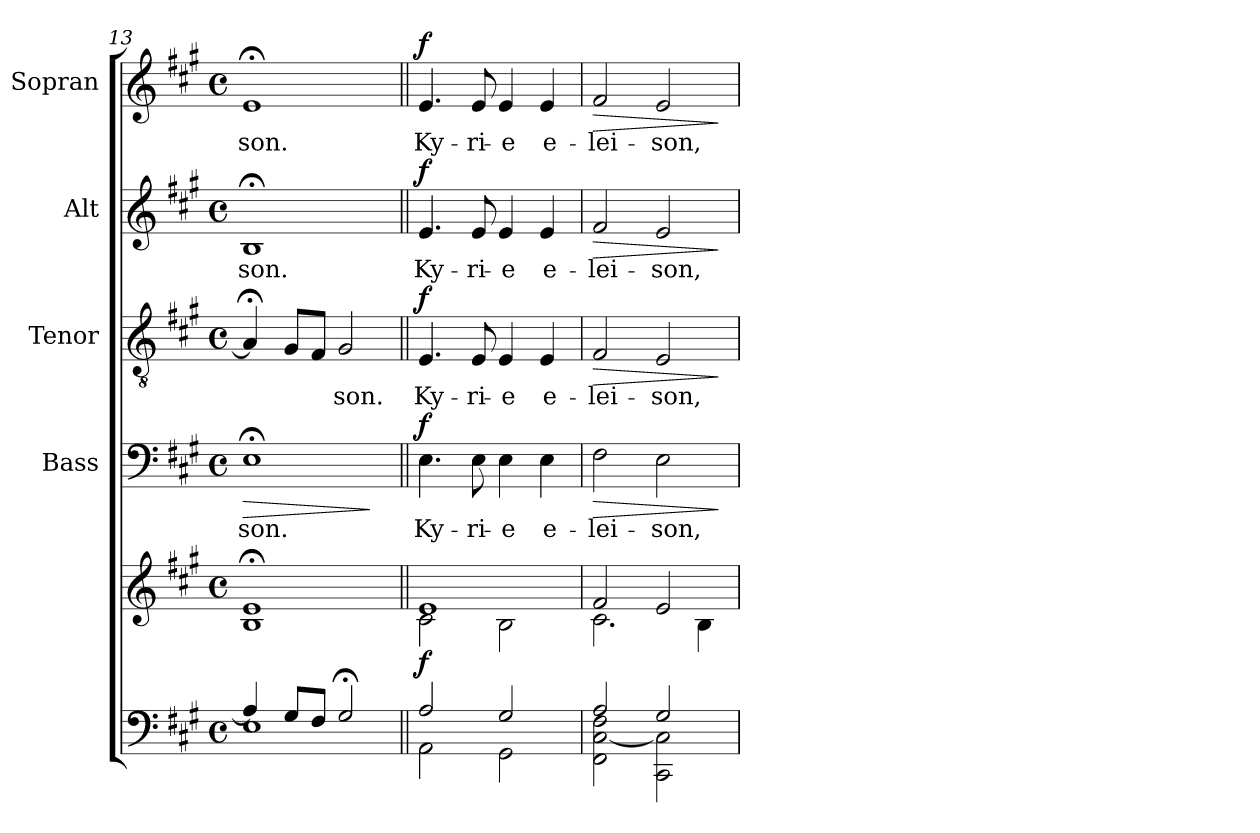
**kern	**kern	**dynam	**kern	**text	**dynam	**kern	**text	**dynam	**kern	**text	**dynam	**kern	**text	**dynam
*part5	*part5	*part5	*part4	*part4	*part4	*part3	*part3	*part3	*part2	*part2	*part2	*part1	*part1	*part1
*staff6	*staff5	*staff5/6	*staff4	*staff4	*staff4	*staff3	*staff3	*staff3	*staff2	*staff2	*staff2	*staff1	*staff1	*staff1
*	*	*	*I"Bass	*	*	*I"Tenor	*	*	*I"Alt	*	*	*I"Sopran	*	*
*	*	*	*I'B.	*	*	*I'T.	*	*	*I'A.	*	*	*I'S.	*	*
*clefF4	*clefG2	*	*clefF4	*	*	*clefGv2	*	*	*clefG2	*	*	*clefG2	*	*
*k[f#c#g#]	*k[f#c#g#]	*	*k[f#c#g#]	*	*	*k[f#c#g#]	*	*	*k[f#c#g#]	*	*	*k[f#c#g#]	*	*
*A:	*A:	*	*A:	*	*	*A:	*	*	*A:	*	*	*A:	*	*
*M4/4	*M4/4	*	*M4/4	*	*	*M4/4	*	*	*M4/4	*	*	*M4/4	*	*
*met(c)	*met(c)	*	*met(c)	*	*	*met(c)	*	*	*met(c)	*	*	*met(c)	*	*
=13	=13	=13	=13	=13	=13	=13	=13	=13	=13	=13	=13	=13	=13	=13
*^	*^	*	*	*	*	*	*	*	*	*	*	*	*	*
!	!	!	!	!	!	!LO:LY:b	!LO:HP:b	!	!	!	!	!LO:LY:b	!	!	!LO:LY:b	!
4A/]	1E	1e;<	1B	.	1E;<	-son.	>	4A;</]	.	.	1B;<	-son.	.	1e;<	-son.	.
8G#/L	.	.	.	.	.	.	.	8G#/L	.	.	.	.	.	.	.	.
8F#/J	.	.	.	.	.	.	.	8F#/J	.	.	.	.	.	.	.	.
!	!	!	!	!	!	!	!	!	!LO:LY:b	!	!	!	!	!	!	!
2G#;</	.	.	.	.	.	.	.	2G#/	-son.	.	.	.	.	.	.	.
*v	*v	*	*	*	*	*	*	*	*	*	*	*	*	*	*	*
*	*v	*v	*	*	*	*	*	*	*	*	*	*	*	*	*
.	.	.	.	.	]	.	.	.	.	.	.	.	.	.
=14||	=14||	=14||	=14||	=14||	=14||	=14||	=14||	=14||	=14||	=14||	=14||	=14||	=14||	=14||
*^	*^	*	*	*	*	*	*	*	*	*	*	*	*	*
!	!	!	!	!LO:DY:b	!	!LO:LY:b	!LO:DY:a	!	!LO:LY:b	!LO:DY:a	!	!LO:LY:b	!LO:DY:a	!	!LO:LY:b	!LO:DY:a
2A/	2AA\	1e	2c#\	f	4.E\	Ky-	f	4.E/	Ky-	f	4.e/	Ky-	f	4.e/	Ky-	f
!	!	!	!	!	!	!LO:LY:b	!	!	!LO:LY:b	!	!	!LO:LY:b	!	!	!LO:LY:b	!
.	.	.	.	.	8E\	-ri-	.	8E/	-ri-	.	8e/	-ri-	.	8e/	-ri-	.
!	!	!	!	!	!	!LO:LY:b	!	!	!LO:LY:b	!	!	!LO:LY:b	!	!	!LO:LY:b	!
2G#/	2GG#\	.	2B\	.	4E\	-e	.	4E/	-e	.	4e/	-e	.	4e/	-e	.
!	!	!	!	!	!	!LO:LY:b	!	!	!LO:LY:b	!	!	!LO:LY:b	!	!	!LO:LY:b	!
.	.	.	.	.	4E\	e-	.	4E/	e-	.	4e/	e-	.	4e/	e-	.
!!LO:LB:g=z
=15	=15	=15	=15	=15	=15	=15	=15	=15	=15	=15	=15	=15	=15	=15	=15	=15
!	!	!	!	!	!	!LO:LY:b	!LO:HP:b	!	!LO:LY:b	!LO:HP:b	!	!LO:LY:b	!LO:HP:b	!	!LO:LY:b	!LO:HP:b
2A/	2FF#\ [<2C#\ 2F#\	2f#/	2.c#\	.	2F#\	-lei-	>	2F#/	-lei-	>	2f#/	-lei-	>	2f#/	-lei-	>
!	!	!	!	!	!	!LO:LY:b	!	!	!LO:LY:b	!	!	!LO:LY:b	!	!	!LO:LY:b	!
2G#/	2CC#\ 2C#\]	2e/	.	.	2E\	-son,	.	2E/	-son,	.	2e/	-son,	.	2e/	-son,	.
.	.	.	4B\	.	.	.	.	.	.	.	.	.	.	.	.	.
*v	*v	*	*	*	*	*	*	*	*	*	*	*	*	*	*	*
*	*v	*v	*	*	*	*	*	*	*	*	*	*	*	*	*
.	.	.	.	.	]	.	.	]	.	.	]	.	.	]
=	=	=	=	=	=	=	=	=	=	=	=	=	=	=
*-	*-	*-	*-	*-	*-	*-	*-	*-	*-	*-	*-	*-	*-	*-
